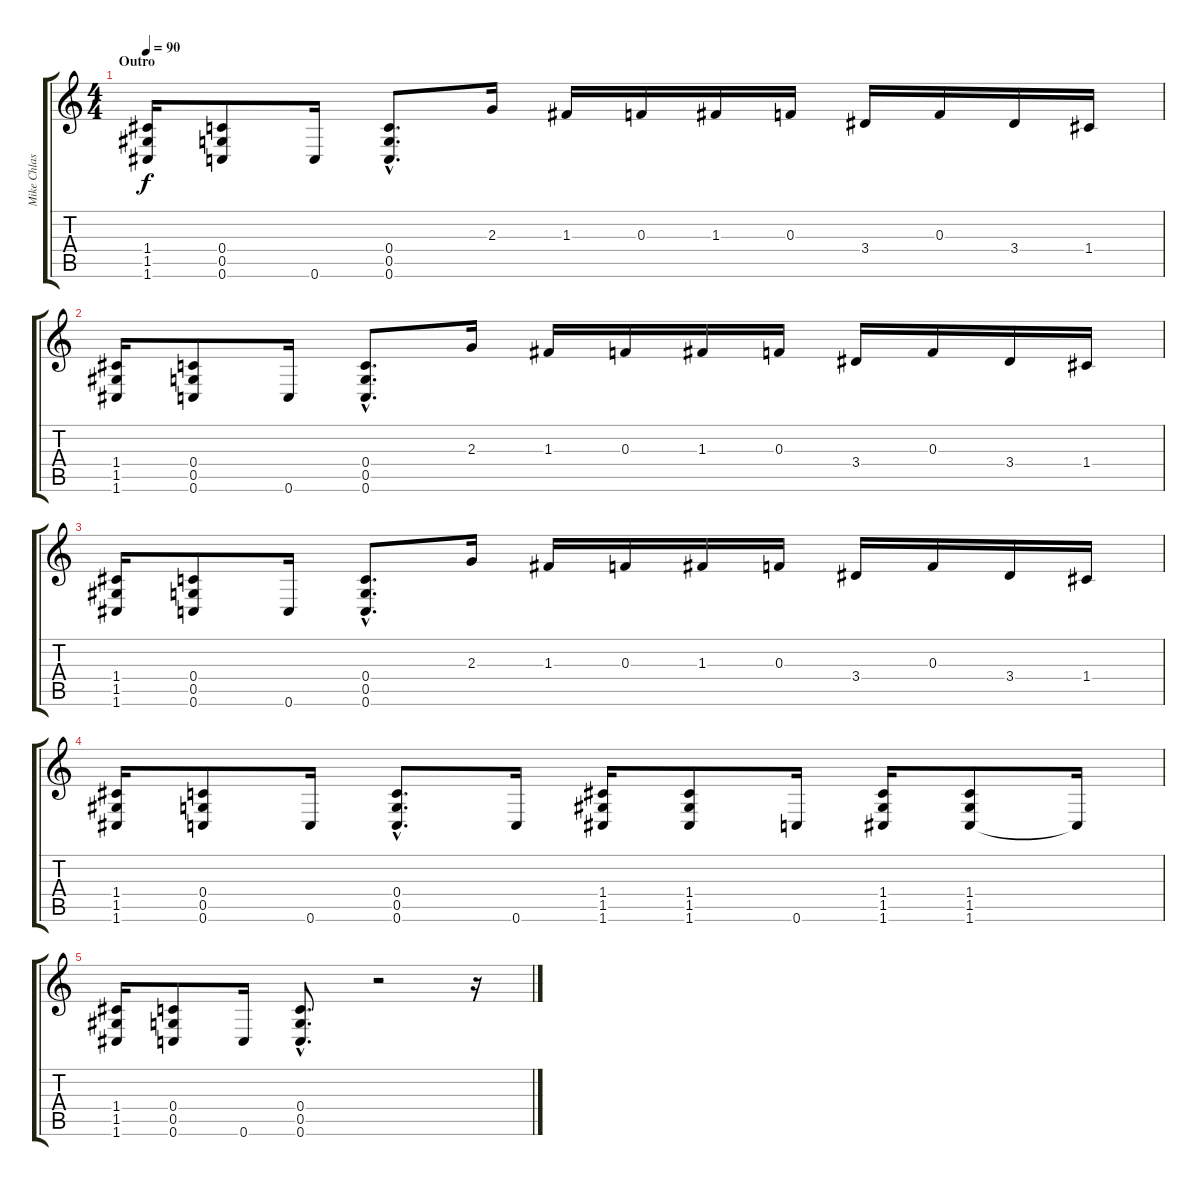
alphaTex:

\track ("Mike Chlasciak" "Mike Chlas") {instrument distortionguitar}
\staff {score tabs}
\tuning (D4 A3 F3 C3 G2 C2) {hide}
\ts (4 4)
\section ("" "Outro")
\tempo 90
\clef g2
\ks c
(1.4 1.5 1.6).16{dy f} (0.4 0.5 0.6).8 0.6.16 (0.4{hac} 0.5{hac} 0.6{hac}).8{d} 2.3.16 1.3.16 0.3.16 1.3.16 0.3.16 3.4.16 0.3.16 3.4.16 1.4.16 |
(1.4 1.5 1.6).16 (0.4 0.5 0.6).8 0.6.16 (0.4{hac} 0.5{hac} 0.6{hac}).8{d} 2.3.16 1.3.16 0.3.16 1.3.16 0.3.16 3.4.16 0.3.16 3.4.16 1.4.16 |
(1.4 1.5 1.6).16 (0.4 0.5 0.6).8 0.6.16 (0.4{hac} 0.5{hac} 0.6{hac}).8{d} 2.3.16 1.3.16 0.3.16 1.3.16 0.3.16 3.4.16 0.3.16 3.4.16 1.4.16 |
(1.4 1.5 1.6).16 (0.4 0.5 0.6).8 0.6.16 (0.4{hac} 0.5{hac} 0.6{hac}).8{d} 0.6.16 (1.4 1.5 1.6).16 (1.4 1.5 1.6).8 0.6.16 (1.4 1.5 1.6).16 (1.4 1.5 1.6).8 1.6{t}.16 |
(1.4 1.5 1.6).16 (0.4 0.5 0.6).8 0.6.16 (0.4{hac} 0.5{hac} 0.6{hac}).8{d} r.2 r.16
